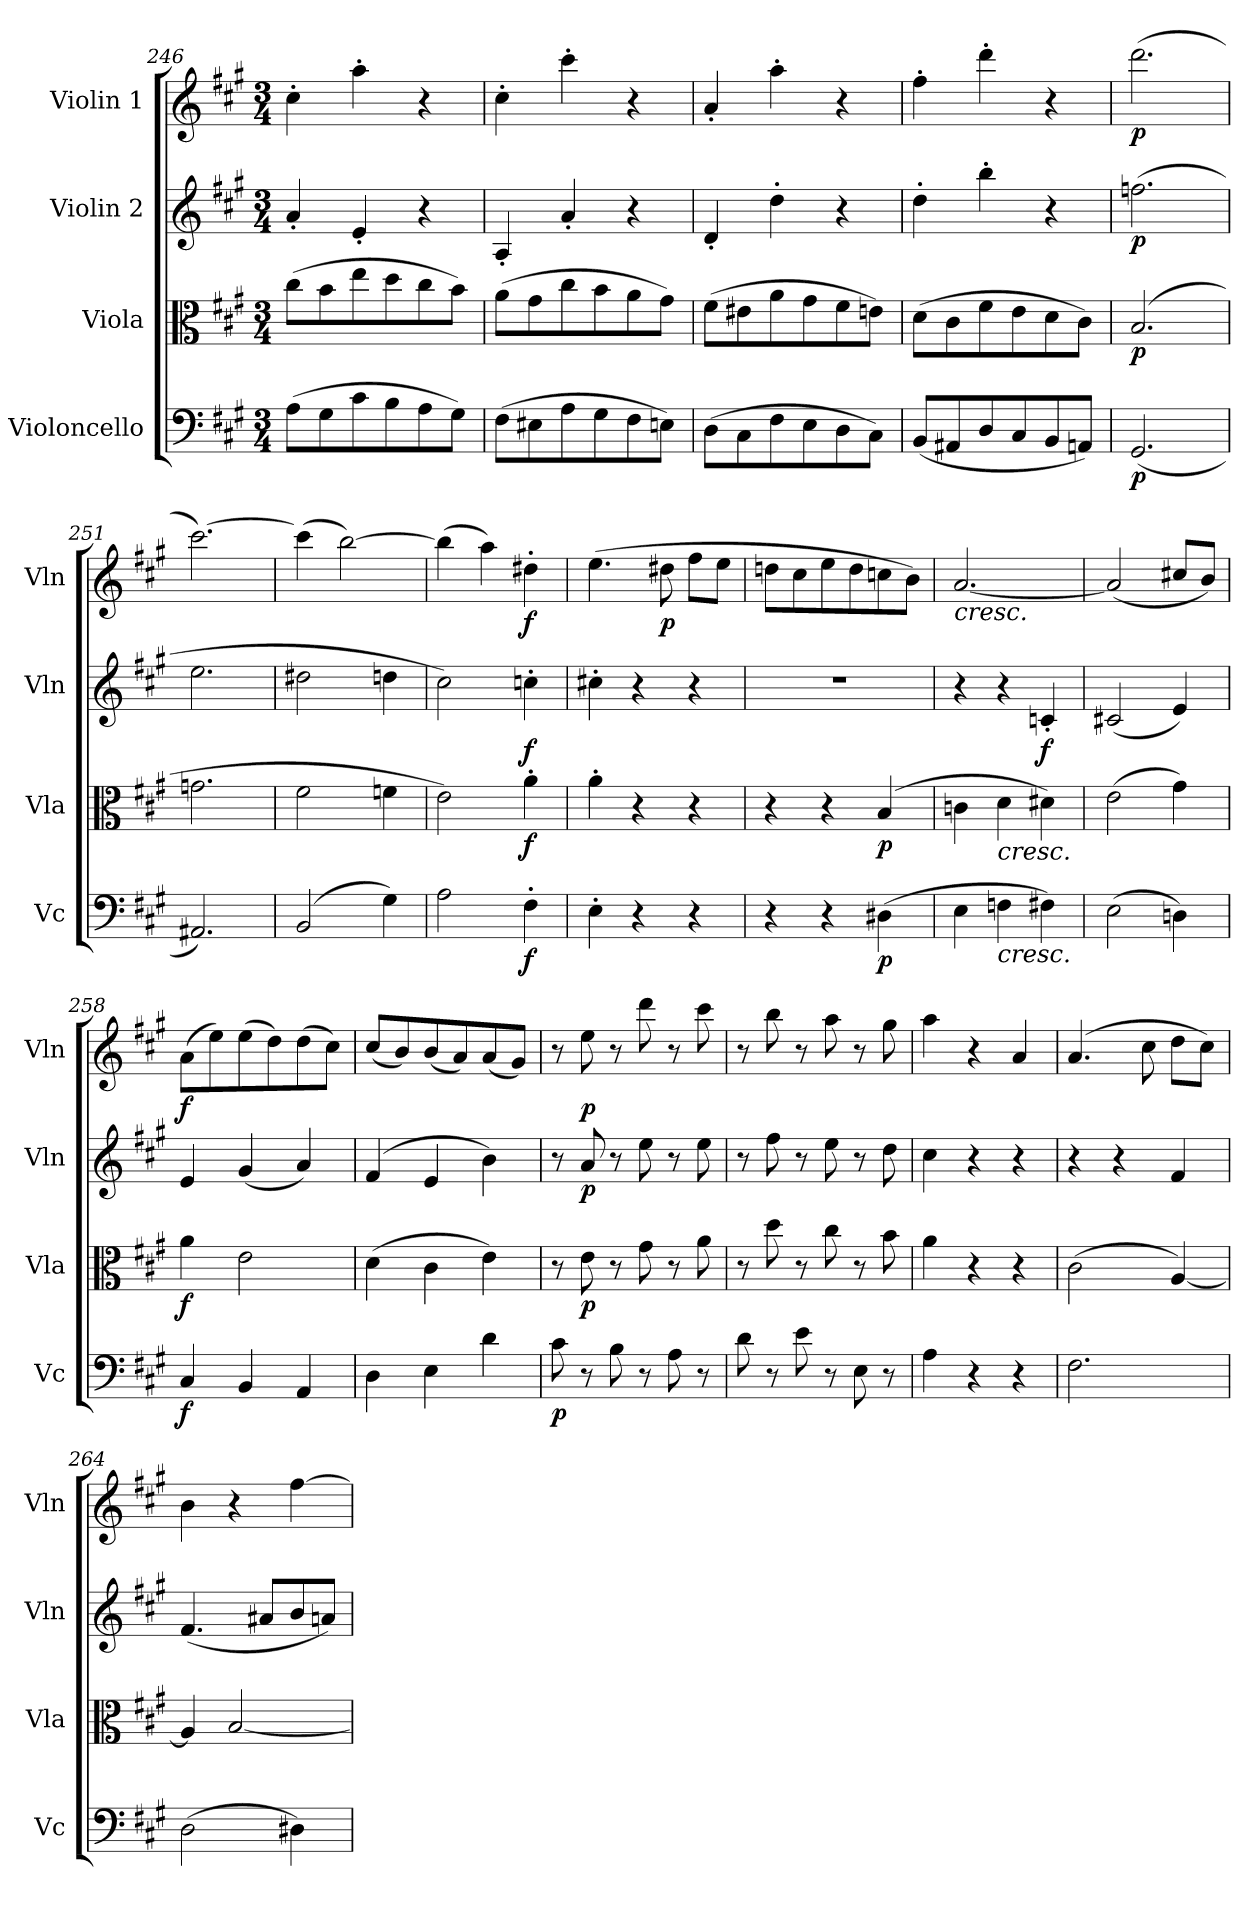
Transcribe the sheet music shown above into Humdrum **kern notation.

**kern	**dynam	**kern	**dynam	**kern	**dynam	**kern	**dynam
*part4	*part4	*part3	*part3	*part2	*part2	*part1	*part1
*staff4	*staff4	*staff3	*staff3	*staff2	*staff2	*staff1	*staff1
*I"Violoncello	*	*I"Viola	*	*I"Violin 2	*	*I"Violin 1	*
*I'Vc	*	*I'Vla	*	*I'Vln	*	*I'Vln	*
!!LO:LB:g=z
*clefF4	*	*clefC3	*	*clefG2	*	*clefG2	*
*k[f#c#g#]	*	*k[f#c#g#]	*	*k[f#c#g#]	*	*k[f#c#g#]	*
*M3/4	*	*M3/4	*	*M3/4	*	*M3/4	*
=246	=246	=246	=246	=246	=246	=246	=246
(8A\L	.	(8cc#\L	.	4a'/	.	4cc#'\	.
8G#\	.	8b\	.	.	.	.	.
8c#\	.	8ee\	.	4e'/	.	4aa'\	.
8B\	.	8dd\	.	.	.	.	.
8A\	.	8cc#\	.	4r	.	4r	.
8G#\J)	.	8b\J)	.	.	.	.	.
=247	=247	=247	=247	=247	=247	=247	=247
(8F#\L	.	(8a\L	.	4A'/	.	4cc#'\	.
8E#X\	.	8g#\	.	.	.	.	.
8A\	.	8cc#\	.	4a'/	.	4ccc#'\	.
8G#\	.	8b\	.	.	.	.	.
8F#\	.	8a\	.	4r	.	4r	.
8En\J)	.	8g#\J)	.	.	.	.	.
=248	=248	=248	=248	=248	=248	=248	=248
(8D\L	.	(8f#\L	.	4d'/	.	4a'/	.
8C#\	.	8e#X\	.	.	.	.	.
8F#\	.	8a\	.	4dd'\	.	4aa'\	.
8E\	.	8g#\	.	.	.	.	.
8D\	.	8f#\	.	4r	.	4r	.
8C#\J)	.	8en\J)	.	.	.	.	.
=249	=249	=249	=249	=249	=249	=249	=249
(8BB/L	.	(8d\L	.	4dd'\	.	4ff#'\	.
8AA#X/	.	8c#\	.	.	.	.	.
8D/	.	8f#\	.	4bb'\	.	4ddd'\	.
8C#/	.	8e\	.	.	.	.	.
8BB/	.	8d\	.	4r	.	4r	.
8AAn/J)	.	8c#\J)	.	.	.	.	.
=250	=250	=250	=250	=250	=250	=250	=250
!	!LO:DY:b	!	!LO:DY:b	!	!LO:DY:b	!	!LO:DY:b
(2.GG#/	p	(2.B/	p	(2.ffn\	p	(2.ddd\	p
!!LO:LB:g=z
=251	=251	=251	=251	=251	=251	=251	=251
2.AA#X/)	.	2.gn\	.	2.ee\	.	[2.ccc#\)	.
=252	=252	=252	=252	=252	=252	=252	=252
(2BB/	.	2f#\	.	2dd#X\	.	(4ccc#\]	.
.	.	.	.	.	.	[2bb\)	.
4G#\)	.	4fn\	.	4ddn\	.	.	.
=253	=253	=253	=253	=253	=253	=253	=253
2A\	.	2e\)	.	2cc#\)	.	(4bb\]	.
.	.	.	.	.	.	4aa\)	.
!	!LO:DY:b	!	!LO:DY:b	!	!LO:DY:b	!	!LO:DY:b
4F#'\	f	4a'\	f	4ccn'\	f	4dd#X'\	f
=254	=254	=254	=254	=254	=254	=254	=254
4E'\	.	4a'\	.	4cc#X'\	.	(4.ee\	.
4r	.	4r	.	4r	.	.	.
!	!	!	!	!	!	!	!LO:DY:b
.	.	.	.	.	.	8dd#X\	p
4r	.	4r	.	4r	.	8ff#\L	.
.	.	.	.	.	.	8ee\J	.
=255	=255	=255	=255	=255	=255	=255	=255
4r	.	4r	.	2.r	.	8ddn\L	.
.	.	.	.	.	.	8cc#\	.
4r	.	4r	.	.	.	8ee\	.
.	.	.	.	.	.	8dd\	.
!	!LO:DY:b	!	!LO:DY:b	!	!	!	!
(4D#X\	p	(>4B/	p	.	.	8ccn\	.
.	.	.	.	.	.	8b\J)	.
=256	=256	=256	=256	=256	=256	=256	=256
!	!	!	!	!	!	!LO:TX:b:i:t=cresc.	!
4E\	.	4cn\	.	4r	.	[2.a/	.
!	!	!LO:TX:b:i:t=cresc.	!	!	!	!	!
!LO:TX:b:i:t=cresc.	!	!	!	!	!	!	!
4Fn\	.	4d\	.	4r	.	.	.
!	!	!	!	!	!LO:DY:b	!	!
4F#X\)	.	4d#X\)	.	4cn'/	f	.	.
=257	=257	=257	=257	=257	=257	=257	=257
(2E\	.	(2e\	.	(2c#X/	.	(<2a/]	.
4Dn\)	.	4g#\)	.	4e/)	.	8cc#X/L	.
.	.	.	.	.	.	8b/J)	.
=258	=258	=258	=258	=258	=258	=258	=258
!	!LO:DY:b	!	!LO:DY:b	!	!	!	!LO:DY:b
4C#/	f	4a\	f	4e/	.	(8a\L	f
.	.	.	.	.	.	8ee\)	.
4BB/	.	2e\	.	(4g#/	.	(8ee\	.
.	.	.	.	.	.	8dd\)	.
4AA/	.	.	.	4a/)	.	(8dd\	.
.	.	.	.	.	.	8cc#\J)	.
=259	=259	=259	=259	=259	=259	=259	=259
4D\	.	(4d\	.	(4f#/	.	(8cc#/L	.
.	.	.	.	.	.	8b/)	.
4E\	.	4c#\	.	4e/	.	(8b/	.
.	.	.	.	.	.	8a/)	.
4d\	.	4e\)	.	4b\)	.	(8a/	.
.	.	.	.	.	.	8g#/J)	.
!!LO:LB:g=z
=260	=260	=260	=260	=260	=260	=260	=260
!	!LO:DY:b	!	!	!	!	!	!
8c#\	p	8r	.	8r	.	8r	.
!	!	!	!LO:DY:b	!	!LO:DY:b	!	!LO:DY:b
8r	.	8e\	p	8a/	p	8ee\	p
8B\	.	8r	.	8r	.	8r	.
8r	.	8g#\	.	8ee\	.	8ddd\	.
8A\	.	8r	.	8r	.	8r	.
8r	.	8a\	.	8ee\	.	8ccc#\	.
=261	=261	=261	=261	=261	=261	=261	=261
8d\	.	8r	.	8r	.	8r	.
8r	.	8dd\	.	8ff#\	.	8bb\	.
8e\	.	8r	.	8r	.	8r	.
8r	.	8cc#\	.	8ee\	.	8aa\	.
8E\	.	8r	.	8r	.	8r	.
8r	.	8b\	.	8dd\	.	8gg#\	.
=262	=262	=262	=262	=262	=262	=262	=262
4A\	.	4a\	.	4cc#\	.	4aa\	.
4r	.	4r	.	4r	.	4r	.
4r	.	4r	.	4r	.	4a/	.
=263	=263	=263	=263	=263	=263	=263	=263
2.F#\	.	(2c#\	.	4r	.	(4.a/	.
.	.	.	.	4r	.	.	.
.	.	.	.	.	.	8cc#\	.
.	.	[4A/)	.	4f#/	.	8dd\L	.
.	.	.	.	.	.	8cc#\J)	.
=264	=264	=264	=264	=264	=264	=264	=264
(2D\	.	4A/]	.	(4.f#/	.	4b\	.
.	.	[2B/	.	.	.	4r	.
.	.	.	.	8a#X/L	.	.	.
4D#X\)	.	.	.	8b/	.	[4ff#\	.
.	.	.	.	8an/J)	.	.	.
=	=	=	=	=	=	=	=
*-	*-	*-	*-	*-	*-	*-	*-
